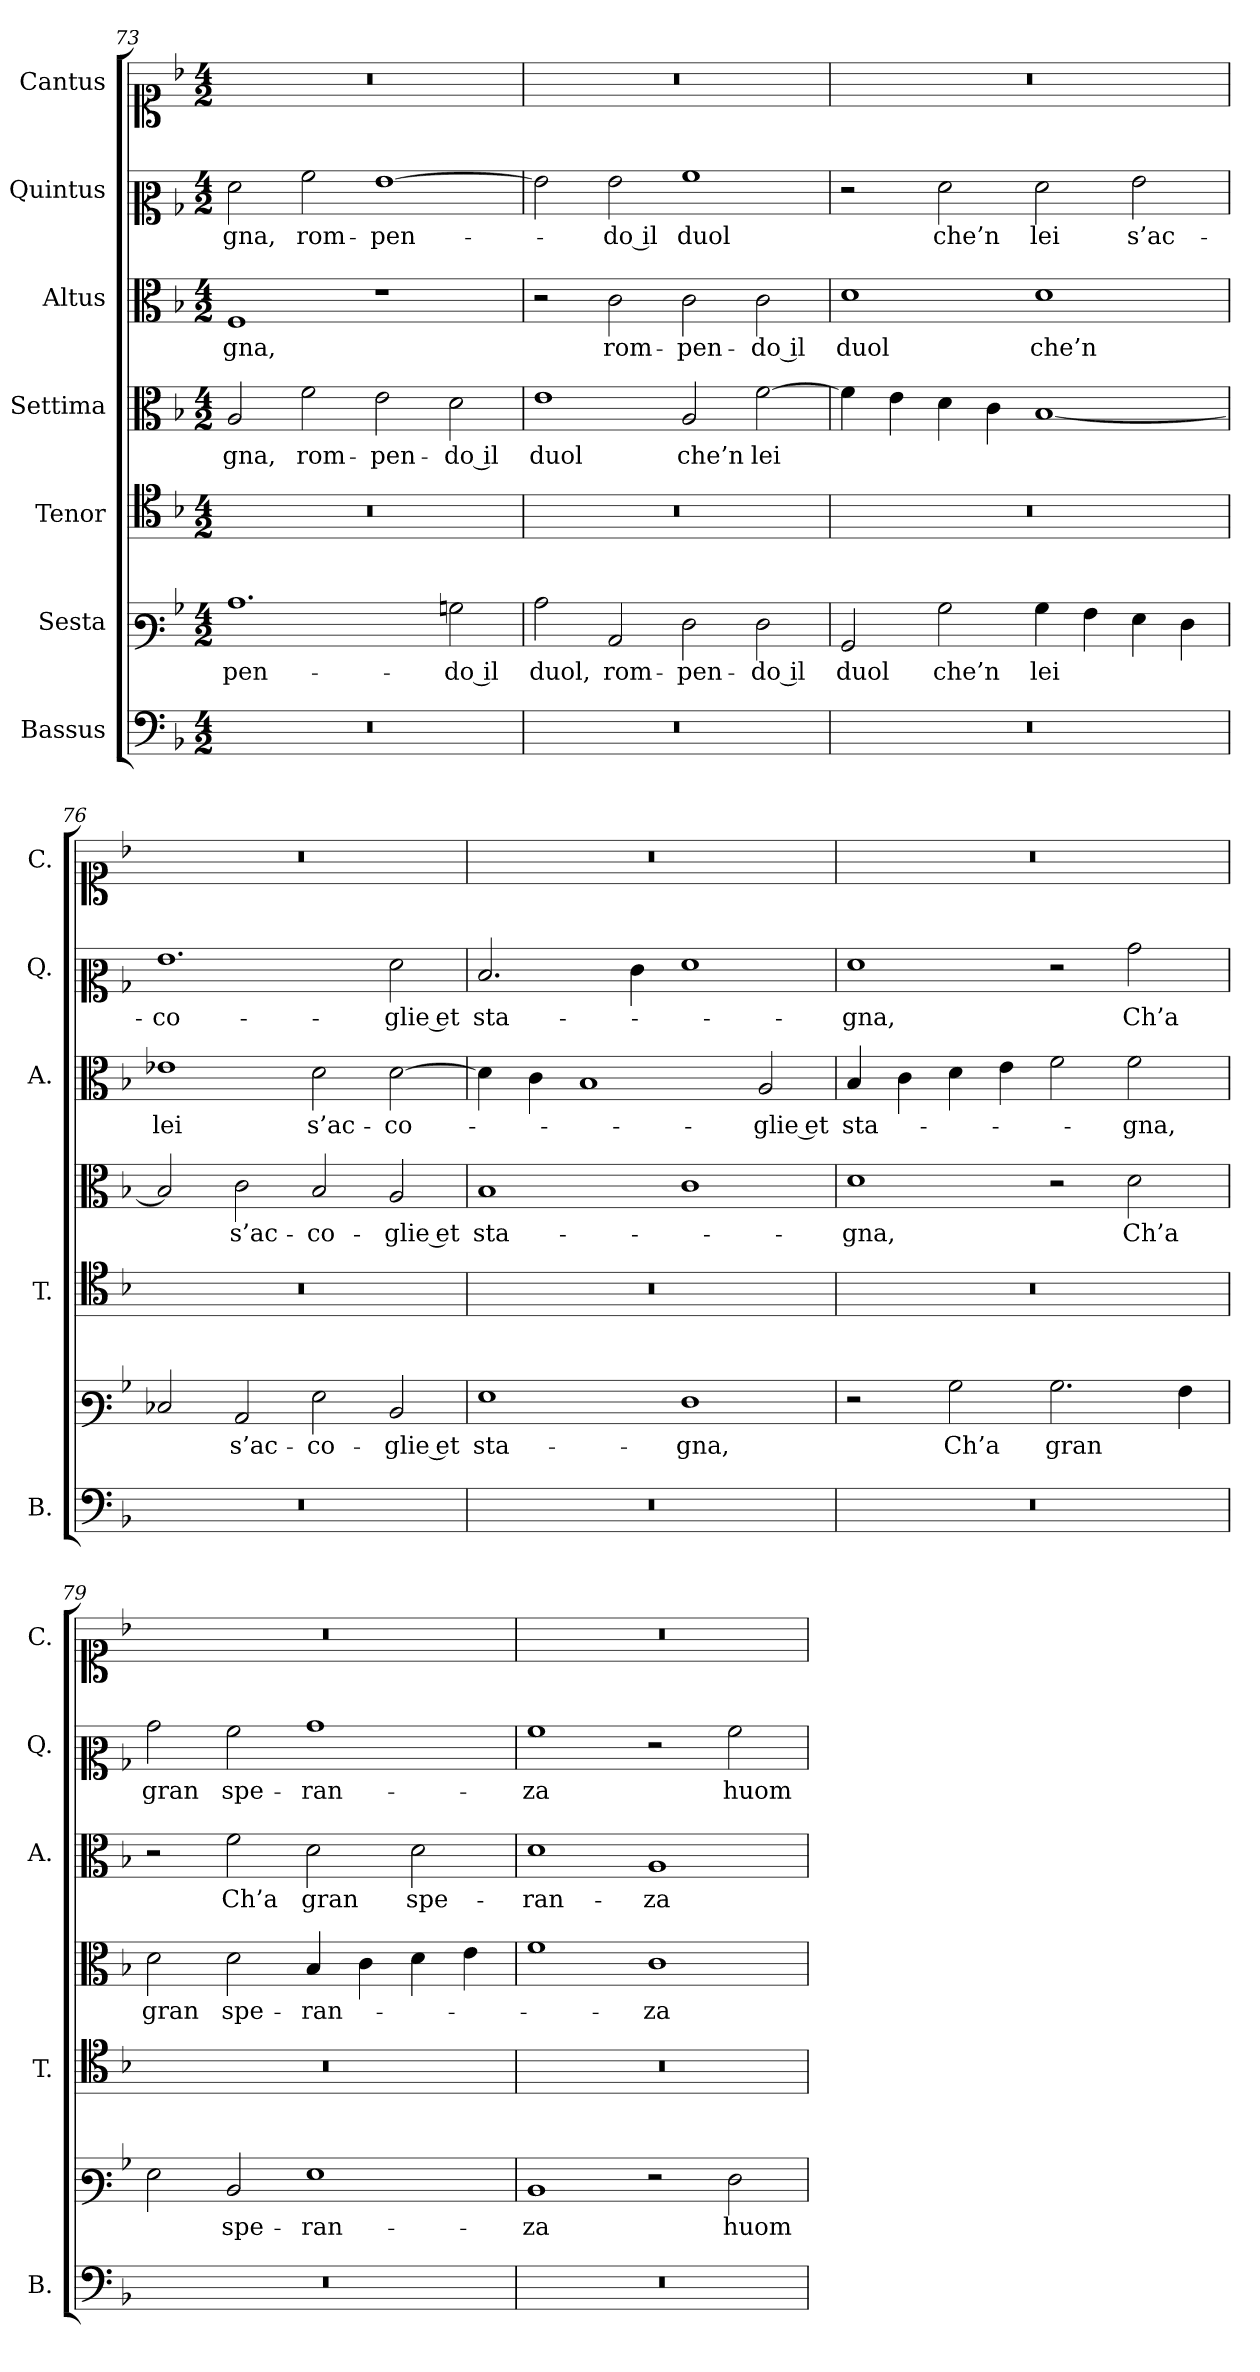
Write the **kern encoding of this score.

**kern	**kern	**text	**kern	**kern	**text	**kern	**text	**kern	**text	**kern
*part7	*part6	*part6	*part5	*part4	*part4	*part3	*part3	*part2	*part2	*part1
*staff7	*staff6	*staff6	*staff5	*staff4	*staff4	*staff3	*staff3	*staff2	*staff2	*staff1
*I"Bassus	*I"Sesta	*	*I"Tenor	*I"Settima	*	*I"Altus	*	*I"Quintus	*	*I"Cantus
*I'B.	*	*	*I'T.	*	*	*I'A.	*	*I'Q.	*	*I'C.
!!LO:LB:g=z
*clefF4	*clefF3	*	*clefC4	*clefC3	*	*clefC3	*	*clefC2	*	*clefC1
*k[b-]	*k[b-]	*	*k[b-]	*k[b-]	*	*k[b-]	*	*k[b-]	*	*k[b-]
*M4/2	*M4/2	*	*M4/2	*M4/2	*	*M4/2	*	*M4/2	*	*M4/2
=73	=73	=73	=73	=73	=73	=73	=73	=73	=73	=73
0r	1.c	-pen-	0r	2A/	-gna,	1F	-gna,	2f\	-gna,	0r
.	.	.	.	2f\	rom-	.	.	2a\	rom-	.
.	.	.	.	2e\	-pen-	1r	.	[1g	-pen-	.
.	2Bn\	-do il	.	2d\	-do il	.	.	.	.	.
=74	=74	=74	=74	=74	=74	=74	=74	=74	=74	=74
0r	2c\	duol,	0r	1e	duol	2r	.	2g\]	.	0r
.	2C/	rom-	.	.	.	2c\	rom-	2g\	-do il	.
.	2F\	-pen-	.	2A/	che’n	2c\	-pen-	1a	duol	.
.	2F\	-do il	.	[2f\	lei	2c\	-do il	.	.	.
=75	=75	=75	=75	=75	=75	=75	=75	=75	=75	=75
0r	2BB-/	duol	0r	4f\]	.	1d	duol	2r	.	0r
.	.	.	.	4e\	.	.	.	.	.	.
.	2B-\	che’n	.	4d\	.	.	.	2f\	che’n	.
.	.	.	.	4c\	.	.	.	.	.	.
.	4B-\	lei	.	[1B-	.	1d	che’n	2f\	lei	.
.	4A\	.	.	.	.	.	.	.	.	.
.	4G\	.	.	.	.	.	.	2g\	s’ac-	.
.	4F\	.	.	.	.	.	.	.	.	.
=76	=76	=76	=76	=76	=76	=76	=76	=76	=76	=76
0r	2E-X/	.	0r	2B-/]	.	1e-X	lei	1.g	-co-	0r
.	2C/	s’ac-	.	2c\	s’ac-	.	.	.	.	.
.	2G\	-co-	.	2B-/	-co-	2d\	s’ac-	.	.	.
.	2D/	-glie et	.	2A/	-glie et	[2d\	-co-	2f\	-glie et	.
=77	=77	=77	=77	=77	=77	=77	=77	=77	=77	=77
0r	1G	sta-	0r	1B-	sta-	4d\]	.	2.d/	sta-	0r
.	.	.	.	.	.	4c\	.	.	.	.
.	.	.	.	.	.	1B-	.	.	.	.
.	.	.	.	.	.	.	.	4e\	.	.
.	1F	-gna,	.	1c	.	.	.	1f	.	.
.	.	.	.	.	.	2A/	-glie et	.	.	.
!!LO:PB:g=z
=78	=78	=78	=78	=78	=78	=78	=78	=78	=78	=78
0r	2r	.	0r	1d	-gna,	4B-/	sta-	1f	-gna,	0r
.	.	.	.	.	.	4c\	.	.	.	.
.	2B-\	Ch’a	.	.	.	4d\	.	.	.	.
.	.	.	.	.	.	4e\	.	.	.	.
.	2.B-\	gran	.	2r	.	2f\	.	2r	.	.
.	.	.	.	2d\	Ch’a	2f\	-gna,	2b-\	Ch’a	.
.	4A\	.	.	.	.	.	.	.	.	.
=79	=79	=79	=79	=79	=79	=79	=79	=79	=79	=79
0r	2G\	.	0r	2d\	gran	2r	.	2b-\	gran	0r
.	2D/	spe-	.	2d\	spe-	2f\	Ch’a	2a\	spe-	.
.	1G	-ran-	.	4B-/	-ran-	2d\	gran	1b-	-ran-	.
.	.	.	.	4c\	.	.	.	.	.	.
.	.	.	.	4d\	.	2d\	spe-	.	.	.
.	.	.	.	4e\	.	.	.	.	.	.
=80	=80	=80	=80	=80	=80	=80	=80	=80	=80	=80
0r	1D	-za	0r	1f	.	1d	-ran-	1a	-za	0r
.	2r	.	.	1c	-za	1A	-za	2r	.	.
.	2F\	huom	.	.	.	.	.	2a\	huom	.
=	=	=	=	=	=	=	=	=	=	=
*-	*-	*-	*-	*-	*-	*-	*-	*-	*-	*-
